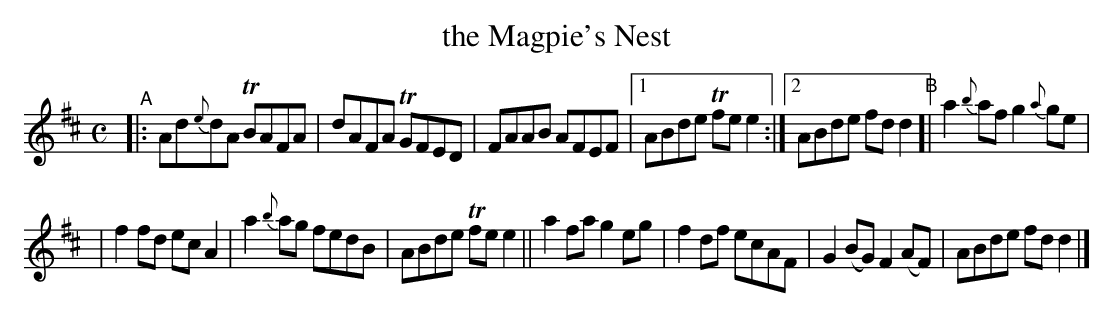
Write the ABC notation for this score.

X:1
T: the Magpie's Nest
M: C
L: 1/8
K: D
"^A"\
|: Ad{e}dA TBAFA | dAFA TGFED | FAAB AFEF |[1 ABde Tfee2 :|[2 ABde fdd2 "^B"[| a2{b}af g2{a}ge |
| f2fd ecA2 | a2{b}ag fedB | ABde Tfee2 || a2fa g2eg | f2df ecAF | G2(BG) F2(AF) | ABde fdd2 |]
